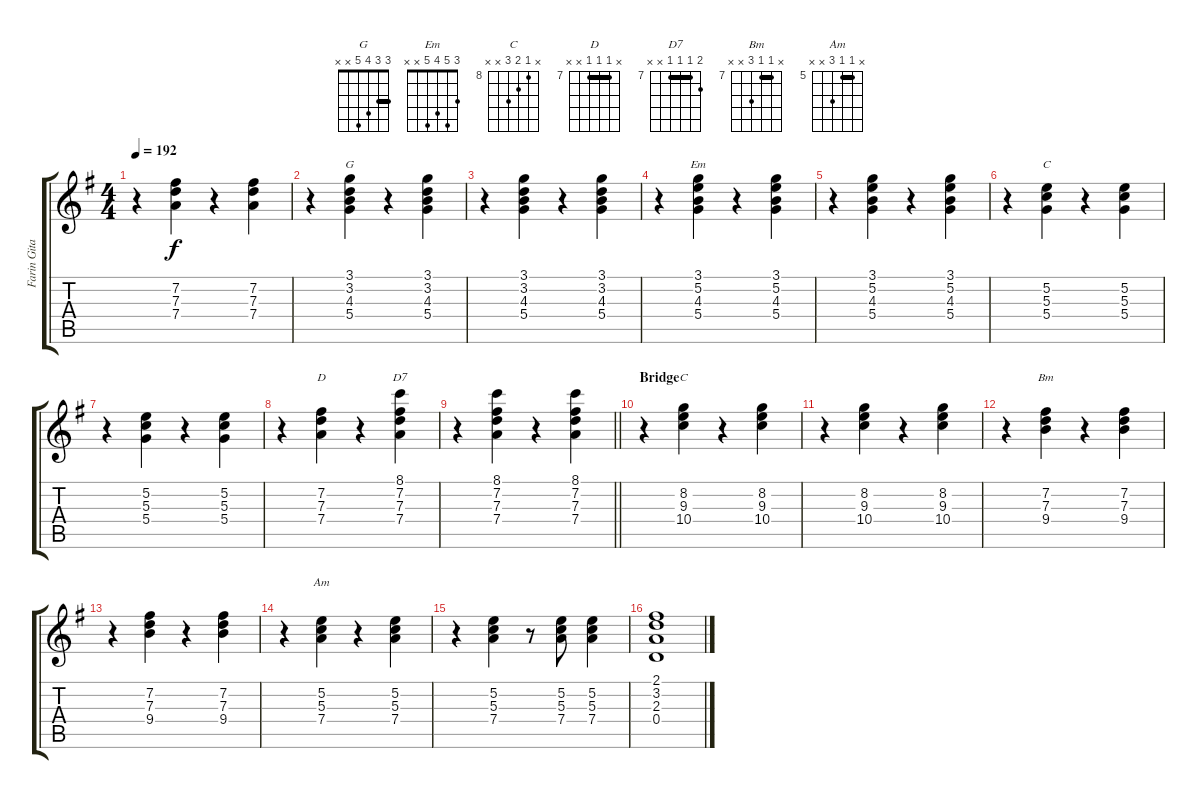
\track ("Farin Gitarre" "Farin Gita") {instrument electricguitarclean}
\staff {score tabs}
\tuning (E4 B3 G3 D3 A2 E2) {hide}
\chord ("G" 3 3 4 5 x x) {barre 3}
\chord ("Em" 3 5 4 5 x x)
\chord ("C" x 5 5 5 x x) {barre 5}
\chord ("D" x 7 7 7 x x) {firstfret 7 barre 7}
\chord ("D7" 8 7 7 7 x x) {firstfret 7 barre 7}
\chord ("C" x 8 9 10 x x) {firstfret 8}
\chord ("Bm" x 7 7 9 x x) {firstfret 7 barre 7}
\chord ("Am" x 5 5 7 x x) {firstfret 5 barre 5}
\ts (4 4)
\tempo 192
\clef g2
\ks g
r.4{dy f} (7.2 7.3 7.4).4 r.4 (7.2 7.3 7.4).4 |
r.4 (3.1 3.2 4.3 5.4).4{ch "G"} r.4 (3.1 3.2 4.3 5.4).4 |
r.4 (3.1 3.2 4.3 5.4).4 r.4 (3.1 3.2 4.3 5.4).4 |
r.4 (3.1 5.2 4.3 5.4).4{ch "Em"} r.4 (3.1 5.2 4.3 5.4).4 |
r.4 (3.1 5.2 4.3 5.4).4 r.4 (3.1 5.2 4.3 5.4).4 |
r.4 (5.2 5.3 5.4).4{ch "C"} r.4 (5.2 5.3 5.4).4 |
r.4 (5.2 5.3 5.4).4 r.4 (5.2 5.3 5.4).4 |
r.4 (7.2 7.3 7.4).4{ch "D"} r.4 (8.1 7.2 7.3 7.4).4{ch "D7"} |
\barLineRight lightlight
r.4 (8.1 7.2 7.3 7.4).4 r.4 (8.1 7.2 7.3 7.4).4 |
\section ("" "Bridge")
r.4 (8.2 9.3 10.4).4{ch "C"} r.4 (8.2 9.3 10.4).4 |
r.4 (8.2 9.3 10.4).4 r.4 (8.2 9.3 10.4).4 |
r.4 (7.2 7.3 9.4).4{ch "Bm"} r.4 (7.2 7.3 9.4).4 |
r.4 (7.2 7.3 9.4).4 r.4 (7.2 7.3 9.4).4 |
r.4 (5.2 5.3 7.4).4{ch "Am"} r.4 (5.2 5.3 7.4).4 |
r.4 (5.2 5.3 7.4).4 r.8 (5.2 5.3 7.4).8 (5.2 5.3 7.4).4 |
(2.1 3.2 2.3 0.4).1
